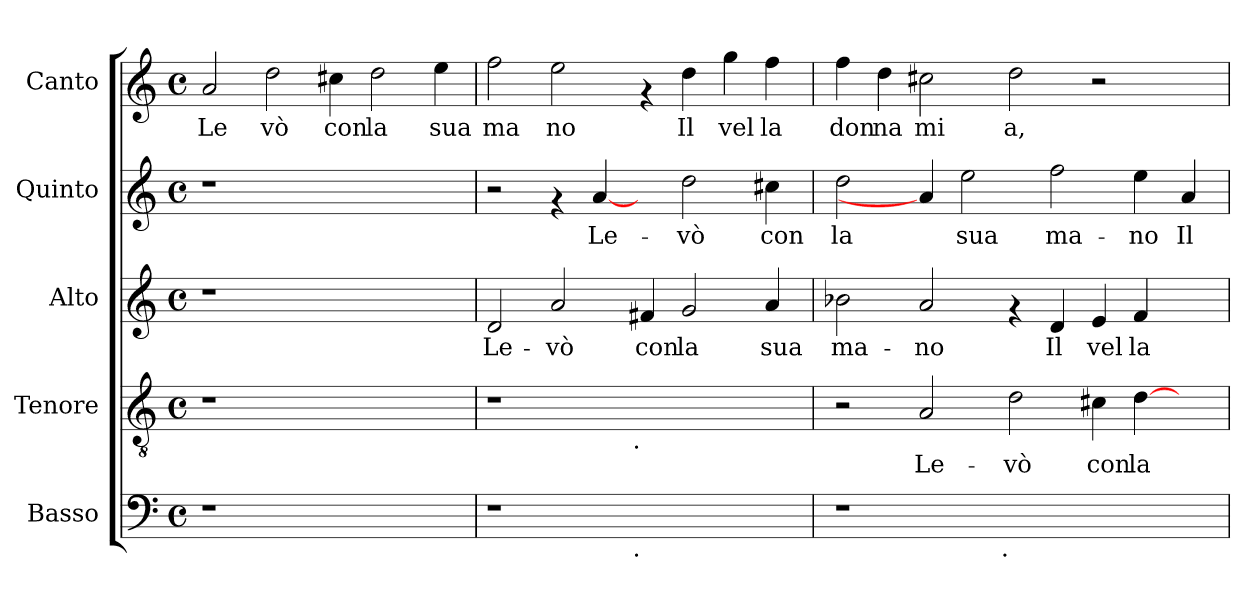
**kern	**kern	**text	**kern	**text	**kern	**text	**kern	**text
*part5	*part4	*part4	*part3	*part3	*part2	*part2	*part1	*part1
*staff5	*staff4	*staff4	*staff3	*staff3	*staff2	*staff2	*staff1	*staff1
*I"Basso	*I"Tenore	*	*I"Alto	*	*I"Quinto	*	*I"Canto	*
!!LO:PB:g=z
*stria5	*stria5	*	*stria5	*	*stria5	*	*stria5	*
*clefF4	*clefGv2	*	*clefG2	*	*clefG2	*	*clefG2	*
*k[]	*k[]	*	*k[]	*	*k[]	*	*k[]	*
*C:	*C:	*	*C:	*	*C:	*	*C:	*
*M4/4	*M4/4	*	*M4/4	*	*M4/4	*	*M4/4	*
*met(c)	*met(c)	*	*met(c)	*	*met(c)	*	*met(c)	*
=1	=1	=1	=1	=1	=1	=1	=1	=1
!	!	!	!	!	!	!	!	!LO:LY:b:cj
1r	1r	.	1r	.	1r	.	2a/	Le
!	!	!	!	!	!	!	!	!LO:LY:b:cj
.	.	.	.	.	.	.	2dd\	vò
!	!	!	!	!	!	!	!	!LO:LY:b:cj
1ryy	1ryy	.	1ryy	.	1ryy	.	4cc#X\	con
!	!	!	!	!	!	!	!	!LO:LY:b:cj
.	.	.	.	.	.	.	2dd\	la
!	!	!	!	!	!	!	!	!LO:LY:b:cj
.	.	.	.	.	.	.	4ee\	sua
=2	=2	=2	=2	=2	=2	=2	=2	=2
!	!	!	!	!LO:LY:b:cj	!	!	!	!LO:LY:b:cj
*^	*^	*	*	*	*	*	*	*
1r	2ryy	1r	2ryy	.	2d/	Le-	2r	.	2ff\	ma
!	!	!	!	!	!	!LO:LY:b:cj	!	!	!	!LO:LY:b:cj
.	4ryy	.	4ryy	.	2a/	-vò	4rf	.	2ee\	no
!	!	!	!	!	!	!	!	!LO:LY:b:cj	!	!
.	8...ryy	.	8...ryy	.	.	.	[4a/	Le-	.	.
!	!	!	!LO:TX:b:t=.	!	!	!	!	!	!	!
!	!LO:TX:b:t=.	!	!	!	!	!	!	!	!	!
.	1ryy	.	1ryy	.	.	.	.	.	.	.
!	!	!	!	!	!	!LO:LY:b:cj	!	!	!	!
1ryy	.	1ryy	.	.	4f#X/	con	4ryy	.	4rf	.
!	!	!	!	!	!	!LO:LY:b:cj	!	!LO:LY:b:cj	!	!LO:LY:b:cj
.	.	.	.	.	2g/	la	2dd\	-vò	4dd\	Il
!	!	!	!	!	!	!	!	!	!	!LO:LY:b:cj
.	.	.	.	.	.	.	.	.	4gg\	vel
!	!	!	!	!	!	!LO:LY:b:cj	!	!LO:LY:b:cj	!	!LO:LY:b:cj
.	.	.	.	.	4a/	sua	4cc#X\	con	4ff\	la
.	64ryy	.	64ryy	.	.	.	.	.	.	.
=3	=3	=3	=3	=3	=3	=3	=3	=3	=3	=3
!	!	!	!	!	!	!LO:LY:b:cj	!	!LO:LY:b:cj	!	!LO:LY:b:cj
*	*	*v	*v	*	*	*	*	*	*	*
1r	2ryy	2r	.	2b-X\	ma-	2dd\	la	4ff\	don
!	!	!	!	!	!	!	!	!	!LO:LY:b:cj
.	.	.	.	.	.	.	.	4dd\	na
!	!	!	!LO:LY:b:cj	!	!LO:LY:b:cj	!	!	!	!LO:LY:b:cj
.	4ryy	2A/	Le-	2a/	-no	4a/]	.	2cc#X\	mi
!	!	!	!	!	!	!	!LO:LY:b:cj	!	!
.	8...ryy	.	.	.	.	2ee\	sua	.	.
!	!LO:TX:b:t=.	!	!	!	!	!	!	!	!
.	1ryy	.	.	.	.	.	.	.	.
!	!	!	!LO:LY:b:cj	!	!	!	!	!	!LO:LY:b:cj
1ryy	.	2d\	-vò	4rf	.	.	.	2dd\	a,
!	!	!	!	!	!LO:LY:b:cj	!	!LO:LY:b:cj	!	!
.	.	.	.	4d/	Il	2ff\	ma-	.	.
!	!	!	!LO:LY:b:cj	!	!LO:LY:b:cj	!	!	!	!
.	.	4c#X\	con	4e/	vel	.	.	2r	.
!	!	!	!LO:LY:b:cj	!	!LO:LY:b:cj	!	!LO:LY:b:cj	!	!
.	.	[>4d\	la	4f/	la	4ee\	-no	.	.
.	4ryy	.	.	.	.	.	.	.	.
!	!	!	!	!	!	!	!LO:LY:b:cj	!	!
4ryy	.	4ryy	.	4ryy	.	4a/	Il	4ryy	.
.	64ryy	.	.	.	.	.	.	.	.
*v	*v	*	*	*	*	*	*	*	*
=	=	=	=	=	=	=	=	=
*-	*-	*-	*-	*-	*-	*-	*-	*-
